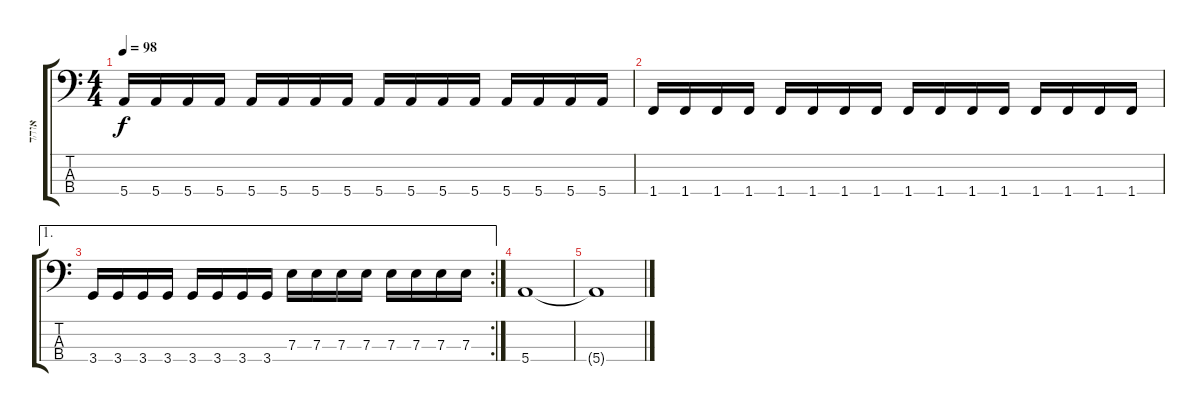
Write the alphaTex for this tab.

\track ("אוהד" "אוהד") {instrument slapbass1}
\staff {score tabs}
\tuning (G2 D2 A1 E1) {hide}
\ts (4 4)
\tempo 98
\clef f4
\ks c
5.4.16{dy f} 5.4.16 5.4.16 5.4.16 5.4.16 5.4.16 5.4.16 5.4.16 5.4.16 5.4.16 5.4.16 5.4.16 5.4.16 5.4.16 5.4.16 5.4.16 |
1.4.16 1.4.16 1.4.16 1.4.16 1.4.16 1.4.16 1.4.16 1.4.16 1.4.16 1.4.16 1.4.16 1.4.16 1.4.16 1.4.16 1.4.16 1.4.16 |
\ae 1
\rc 2
3.4.16 3.4.16 3.4.16 3.4.16 3.4.16 3.4.16 3.4.16 3.4.16 7.3.16 7.3.16 7.3.16 7.3.16 7.3.16 7.3.16 7.3.16 7.3.16 |
5.4.1 |
5.4{t}.1
